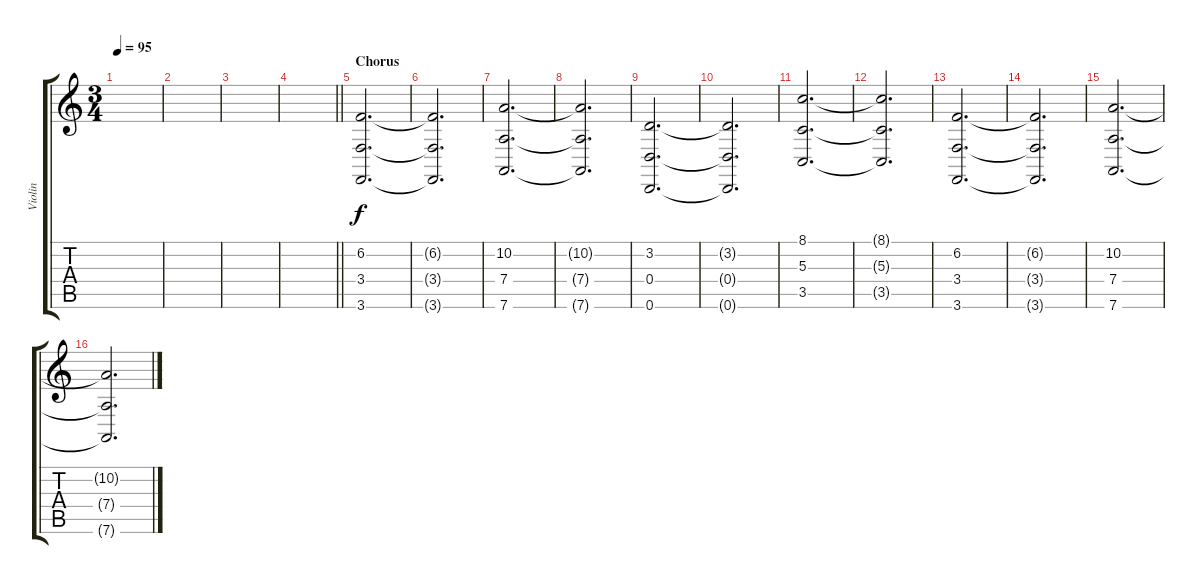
\track ("Violin" "Violin") {instrument stringensemble2}
\staff {score tabs}
\tuning (E4 B3 G3 D3 A2 D2) {hide}
\ts (3 4)
\tempo 95
\clef g2
\ks c
|
|
|
\barLineRight lightlight
|
\section ("" "Chorus")
(6.2 3.4 3.6).2{d} |
(6.2{t} 3.4{t} 3.6{t}).2{d} |
(10.2 7.4 7.6).2{d} |
(10.2{t} 7.4{t} 7.6{t}).2{d} |
(3.2 0.4 0.6).2{d} |
(3.2{t} 0.4{t} 0.6{t}).2{d} |
(8.1 5.3 3.5).2{d} |
(8.1{t} 5.3{t} 3.5{t}).2{d} |
(6.2 3.4 3.6).2{d} |
(6.2{t} 3.4{t} 3.6{t}).2{d} |
(10.2 7.4 7.6).2{d} |
(10.2{t} 7.4{t} 7.6{t}).2{d}
